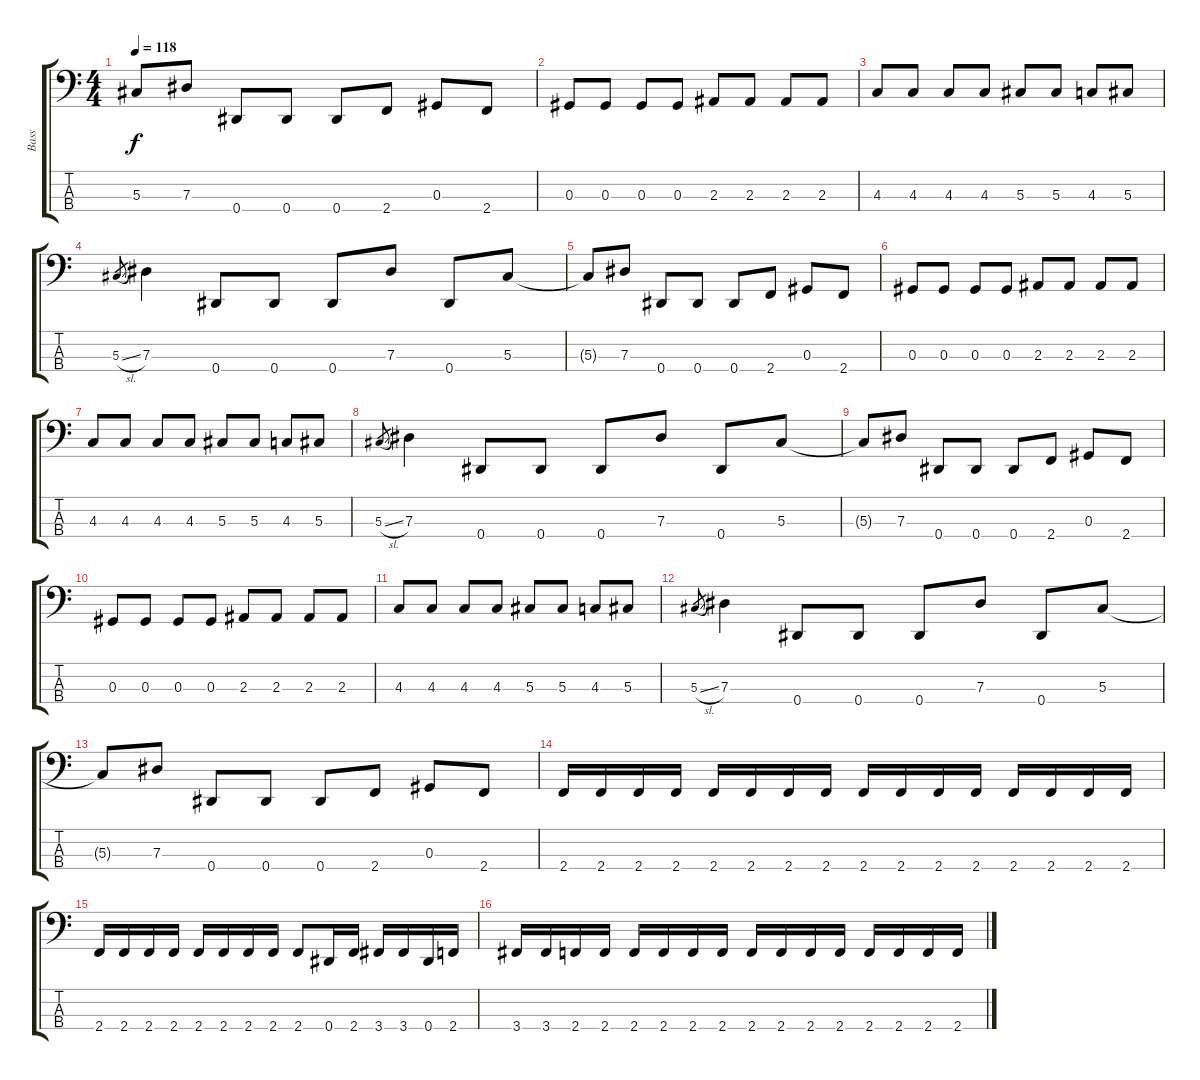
\track ("Bass" "Bass") {instrument electricbasspick}
\staff {score tabs}
\tuning (Gb2 Db2 Ab1 Eb1) {hide}
\ts (4 4)
\tempo 118
\clef f4
\ks c
5.3{t}.8{dy f} 7.3.8 0.4.8 0.4.8 0.4.8 2.4.8 0.3.8 2.4.8 |
0.3.8 0.3.8 0.3.8 0.3.8 2.3.8 2.3.8 2.3.8 2.3.8 |
4.3.8 4.3.8 4.3.8 4.3.8 5.3.8 5.3.8 4.3.8 5.3.8 |
5.3{sl}.8{gr} 7.3.4 0.4.8 0.4.8 0.4.8 7.3.8 0.4.8 5.3.8 |
5.3{t}.8 7.3.8 0.4.8 0.4.8 0.4.8 2.4.8 0.3.8 2.4.8 |
0.3.8 0.3.8 0.3.8 0.3.8 2.3.8 2.3.8 2.3.8 2.3.8 |
4.3.8 4.3.8 4.3.8 4.3.8 5.3.8 5.3.8 4.3.8 5.3.8 |
5.3{sl}.8{gr} 7.3.4 0.4.8 0.4.8 0.4.8 7.3.8 0.4.8 5.3.8 |
5.3{t}.8 7.3.8 0.4.8 0.4.8 0.4.8 2.4.8 0.3.8 2.4.8 |
0.3.8 0.3.8 0.3.8 0.3.8 2.3.8 2.3.8 2.3.8 2.3.8 |
4.3.8 4.3.8 4.3.8 4.3.8 5.3.8 5.3.8 4.3.8 5.3.8 |
5.3{sl}.8{gr} 7.3.4 0.4.8 0.4.8 0.4.8 7.3.8 0.4.8 5.3.8 |
5.3{t}.8 7.3.8 0.4.8 0.4.8 0.4.8 2.4.8 0.3.8 2.4.8 |
2.4.16 2.4.16 2.4.16 2.4.16 2.4.16 2.4.16 2.4.16 2.4.16 2.4.16 2.4.16 2.4.16 2.4.16 2.4.16 2.4.16 2.4.16 2.4.16 |
2.4.16 2.4.16 2.4.16 2.4.16 2.4.16 2.4.16 2.4.16 2.4.16 2.4.8 0.4.16 2.4.16 3.4.16 3.4.16 0.4.16 2.4.16 |
3.4.16 3.4.16 2.4.16 2.4.16 2.4.16 2.4.16 2.4.16 2.4.16 2.4.16 2.4.16 2.4.16 2.4.16 2.4.16 2.4.16 2.4.16 2.4.16
